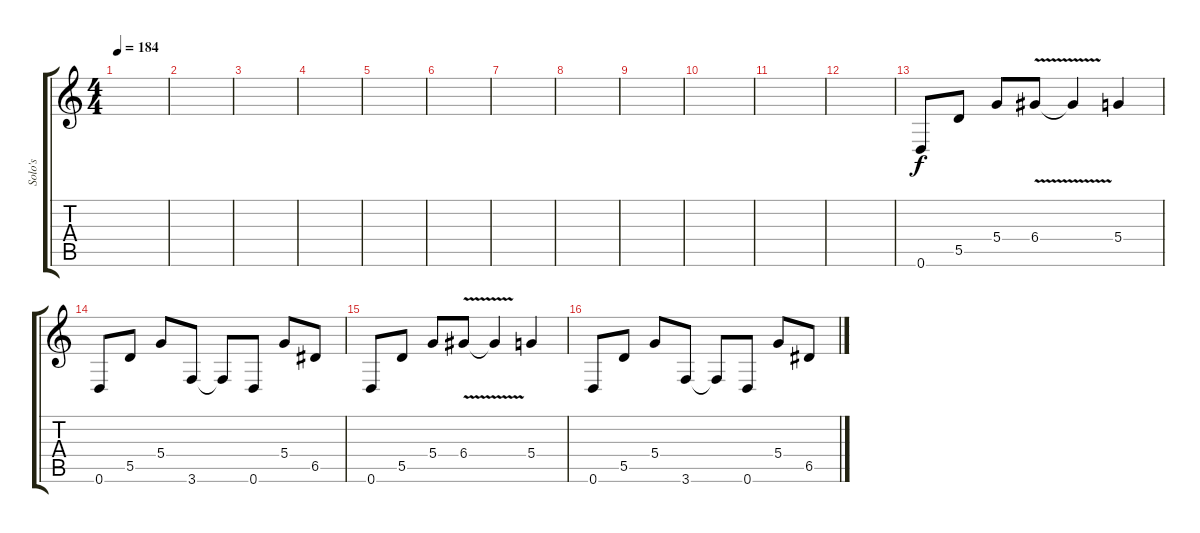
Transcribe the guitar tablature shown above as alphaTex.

\track ("Solo's" "Solo's") {instrument distortionguitar}
\staff {score tabs}
\tuning (E4 B3 G3 D3 A2 D2) {hide}
\ts (4 4)
\tempo 184
\clef g2
\ks c
|
|
|
|
|
|
|
|
|
|
|
|
0.6.8 5.5.8 5.4.8 6.4{v}.8 6.4{t}.4 5.4.4 |
0.6.8 5.5.8 5.4.8 3.6.8 3.6{t}.8 0.6.8 5.4.8 6.5.8 |
0.6.8 5.5.8 5.4.8 6.4{v}.8 6.4{t}.4 5.4.4 |
0.6.8 5.5.8 5.4.8 3.6.8 3.6{t}.8 0.6.8 5.4.8 6.5.8
